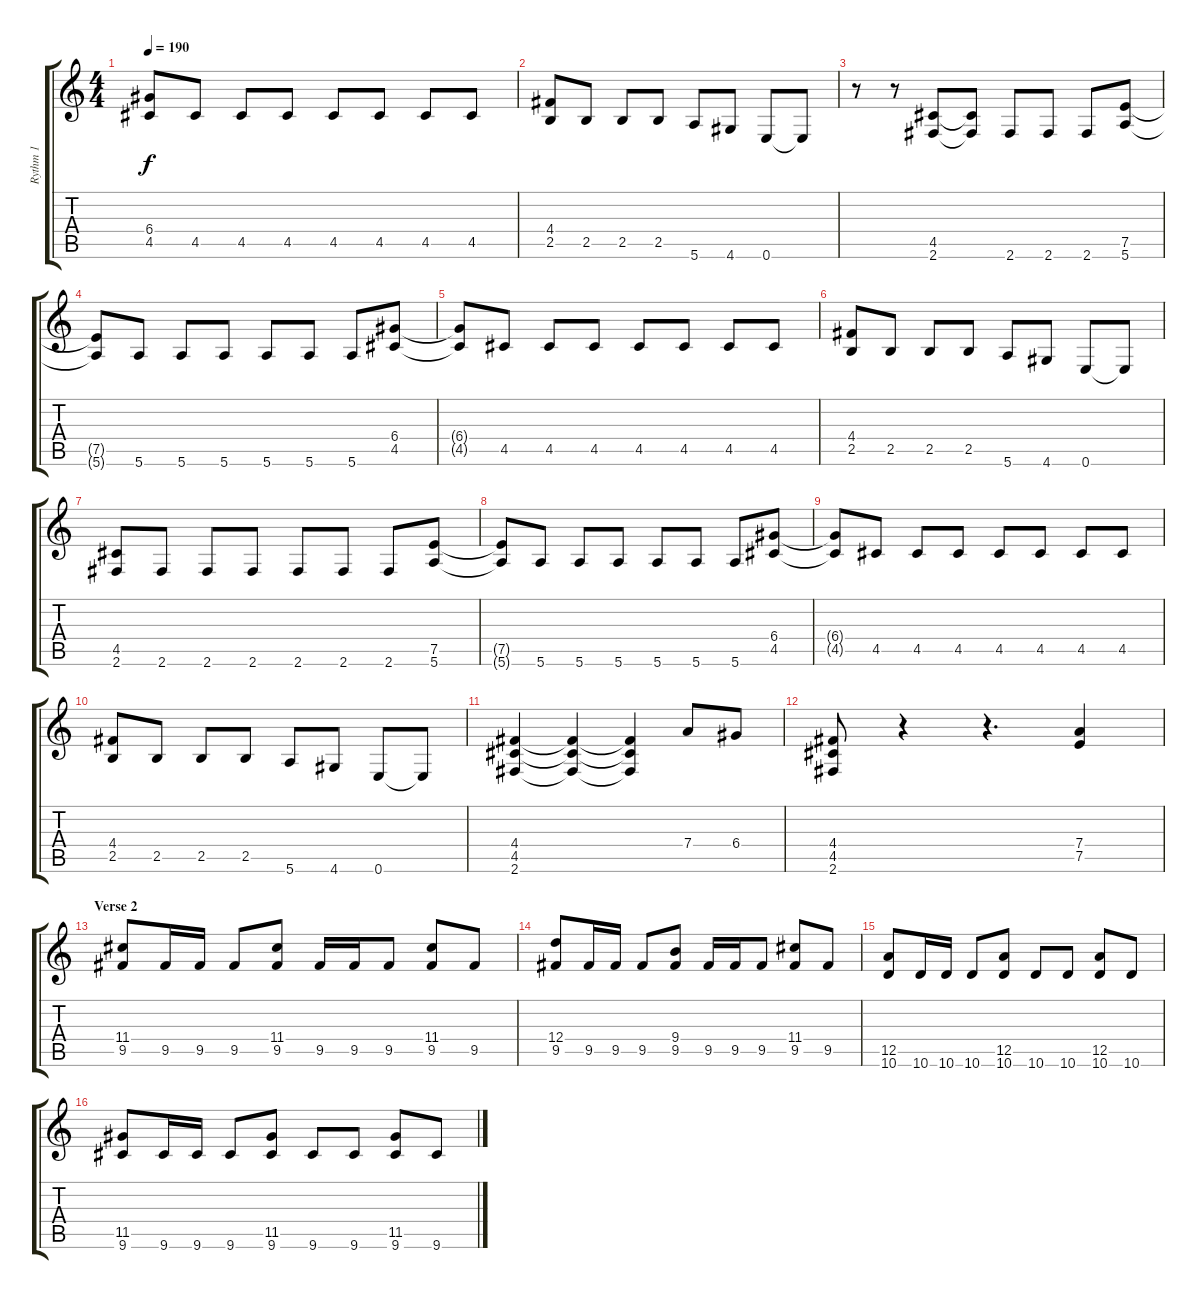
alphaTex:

\track ("Rythm 1" "Rythm 1") {instrument distortionguitar}
\staff {score tabs}
\tuning (E4 B3 G3 D3 A2 E2) {hide}
\ts (4 4)
\tempo 190
\clef g2
\ks c
(6.4{t} 4.5{t}).8{dy f} 4.5.8 4.5.8 4.5.8 4.5.8 4.5.8 4.5.8 4.5.8 |
(4.4 2.5).8 2.5.8 2.5.8 2.5.8 5.6.8 4.6.8 0.6.8 0.6{t}.8 |
r.8 r.8 (4.5 2.6).8 (4.5{t} 2.6{t}).8 2.6.8 2.6.8 2.6.8 (7.5 5.6).8 |
(7.5{t} 5.6{t}).8 5.6.8 5.6.8 5.6.8 5.6.8 5.6.8 5.6.8 (6.4 4.5).8 |
(6.4{t} 4.5{t}).8 4.5.8 4.5.8 4.5.8 4.5.8 4.5.8 4.5.8 4.5.8 |
(4.4 2.5).8 2.5.8 2.5.8 2.5.8 5.6.8 4.6.8 0.6.8 0.6{t}.8 |
(4.5 2.6).8 2.6.8 2.6.8 2.6.8 2.6.8 2.6.8 2.6.8 (7.5 5.6).8 |
(7.5{t} 5.6{t}).8 5.6.8 5.6.8 5.6.8 5.6.8 5.6.8 5.6.8 (6.4 4.5).8 |
(6.4{t} 4.5{t}).8 4.5.8 4.5.8 4.5.8 4.5.8 4.5.8 4.5.8 4.5.8 |
(4.4 2.5).8 2.5.8 2.5.8 2.5.8 5.6.8 4.6.8 0.6.8 0.6{t}.8 |
(4.4 4.5 2.6).4 (4.4{t} 4.5{t} 2.6{t}).4 (4.4{t} 4.5{t} 2.6{t}).4 7.4.8 6.4.8 |
(4.4 4.5 2.6).8 r.4 r.4{d} (7.4 7.5).4 |
\section ("" "Verse 2")
(11.4 9.5).8{instrument distortionguitar} 9.5.16 9.5.16 9.5.8 (11.4 9.5).8 9.5.16 9.5.16 9.5.8 (11.4 9.5).8 9.5.8 |
(12.4 9.5).8 9.5.16 9.5.16 9.5.8 (9.4 9.5).8 9.5.16 9.5.16 9.5.8 (11.4 9.5).8 9.5.8 |
(12.5 10.6).8 10.6.16 10.6.16 10.6.8 (12.5 10.6).8 10.6.8 10.6.8 (12.5 10.6).8 10.6.8 |
(11.5 9.6).8 9.6.16 9.6.16 9.6.8 (11.5 9.6).8 9.6.8 9.6.8 (11.5 9.6).8 9.6.8
